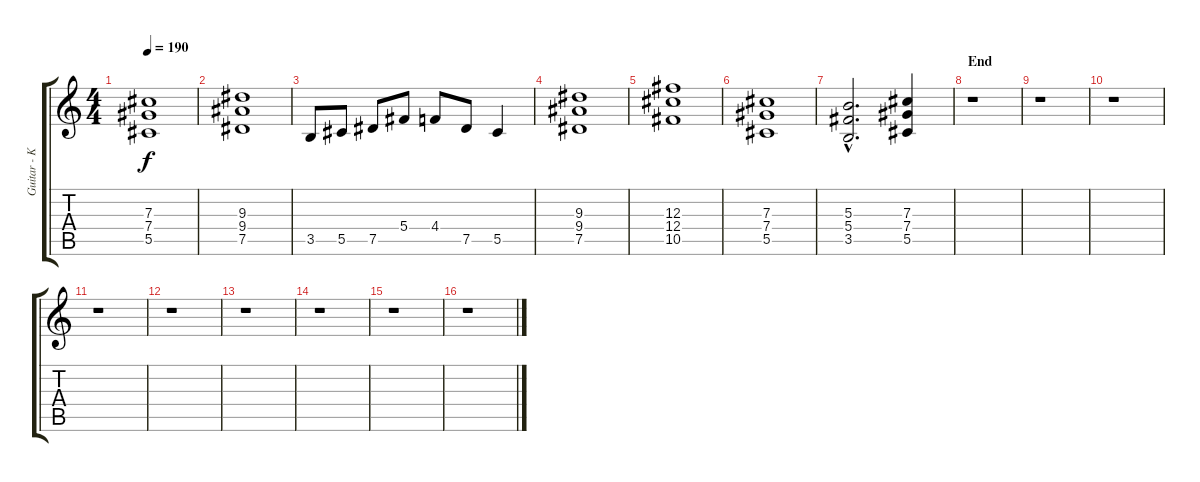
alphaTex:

\track ("Guitar - Kai Hansen" "Guitar - K") {instrument distortionguitar}
\staff {score tabs}
\tuning (Eb4 Bb3 Gb3 Db3 Ab2 Eb2) {hide}
\ts (4 4)
\tempo 190
\clef g2
\ks c
(7.3 7.4 5.5).1{dy f} |
(9.3 9.4 7.5).1 |
3.5.8 5.5.8 7.5.8 5.4.8 4.4.8 7.5.8 5.5.4 |
(9.3 9.4 7.5).1 |
(12.3 12.4 10.5).1 |
(7.3 7.4 5.5).1 |
(5.3{hac} 5.4{hac} 3.5{hac}).2{d} (7.3 7.4 5.5).4 |
\section ("" "End")
r.1 |
r.1 |
r.1 |
r.1 |
r.1 |
r.1 |
r.1 |
r.1 |
r.1
